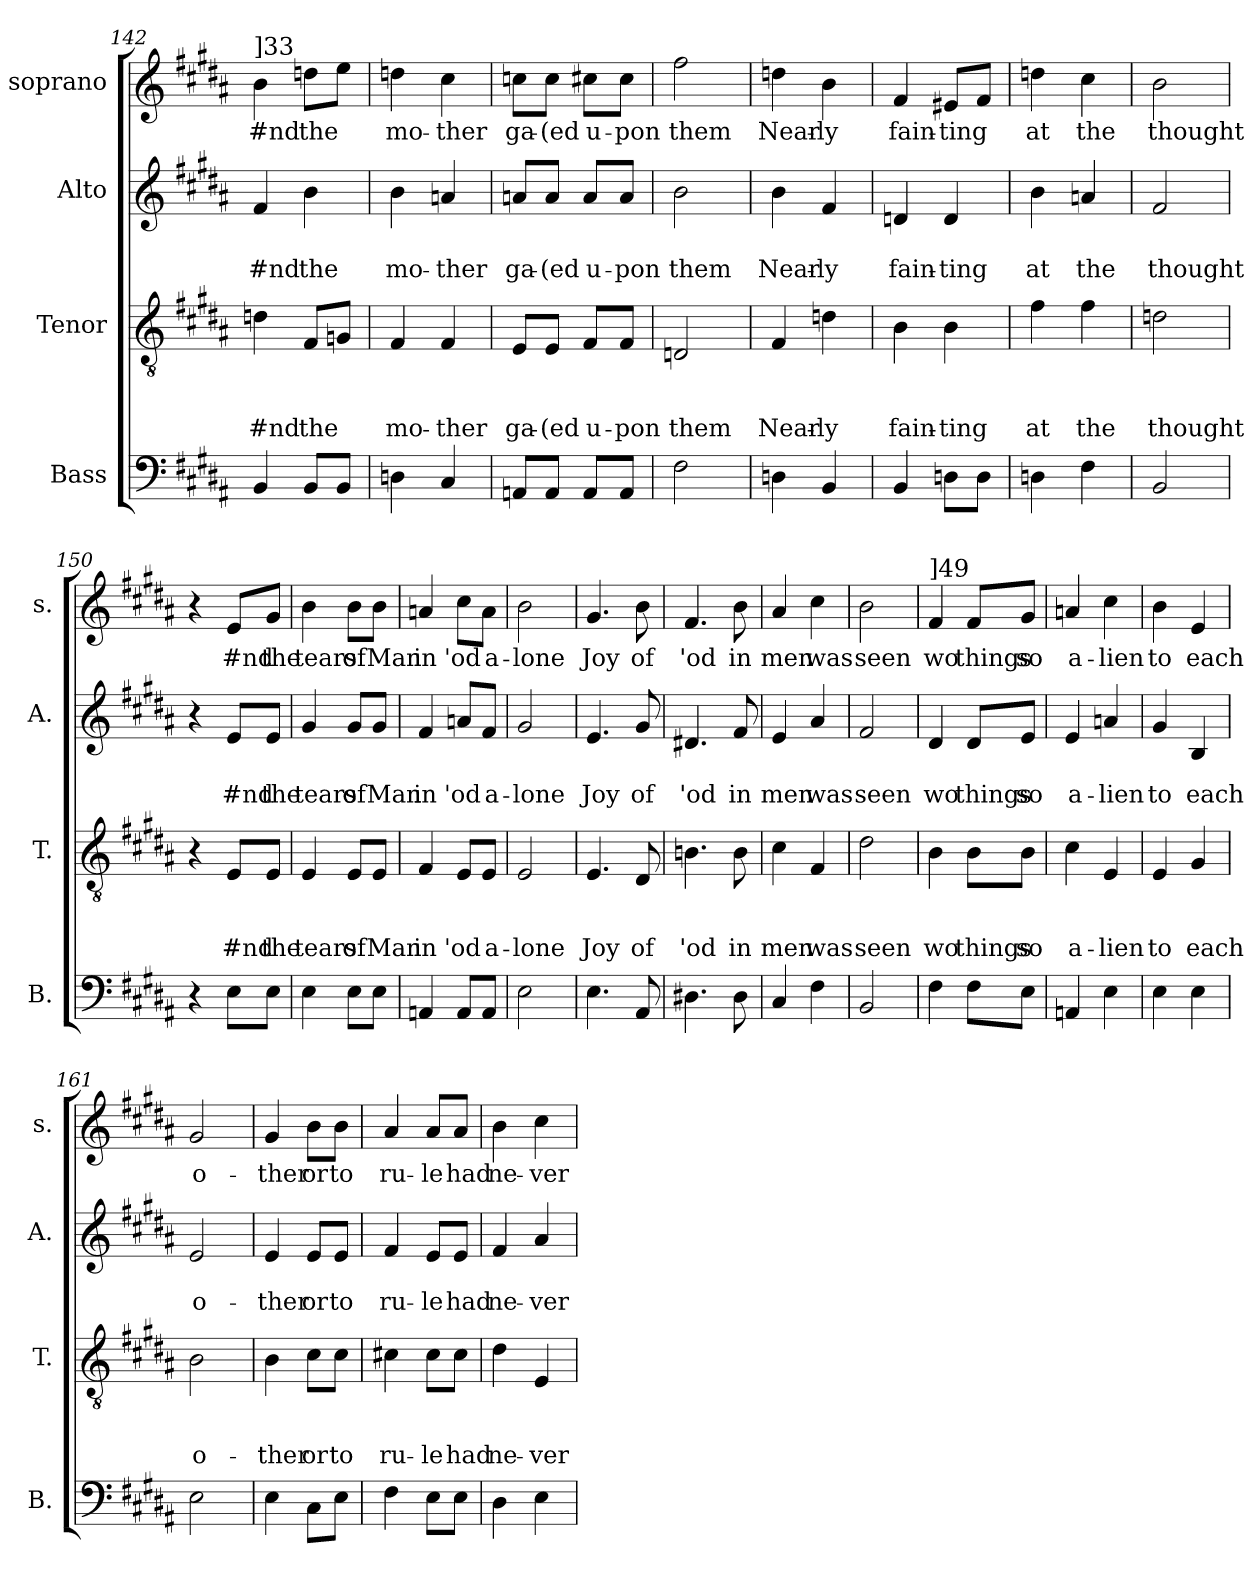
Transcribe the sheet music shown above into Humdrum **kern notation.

**kern	**kern	**text	**text	**text	**kern	**text	**text	**kern	**text
*part4	*part3	*part3	*part3	*part3	*part2	*part2	*part2	*part1	*part1
*staff4	*staff3	*staff3	*staff3	*staff3	*staff2	*staff2	*staff2	*staff1	*staff1
*I"Bass	*I"Tenor	*	*	*	*I"Alto	*	*	*I"soprano	*
*I'B.	*I'T.	*	*	*	*I'A.	*	*	*I's.	*
!!LO:LB:g=z
*clefF4	*clefGv2	*	*	*	*clefG2	*	*	*clefG2	*
*k[f#c#g#d#a#]	*k[f#c#g#d#a#]	*	*	*	*k[f#c#g#d#a#]	*	*	*k[f#c#g#d#a#]	*
*B:	*B:	*	*	*	*B:	*	*	*B:	*
=142	=142	=142	=142	=142	=142	=142	=142	=142	=142
!	!	!	!	!	!	!	!	!LO:TX:a:t=]33	!
!	!	!	!	!LO:LY:b	!	!	!LO:LY:b	!	!LO:LY:b
4BB/	4dn\	.	.	#nd	4f#/	.	#nd	4b\	#nd
!	!	!	!	!LO:LY:b	!	!	!LO:LY:b	!	!LO:LY:b
8BB/L	8F#/L	.	.	the	4b\	.	the	8ddn\L	the
8BB/J	8Gn/J	.	.	.	.	.	.	8ee\J	.
=143	=143	=143	=143	=143	=143	=143	=143	=143	=143
!	!	!	!	!LO:LY:b	!	!	!LO:LY:b	!	!LO:LY:b
4Dn\	4F#/	.	.	mo-	4b\	.	mo-	4ddn\	mo-
!	!	!	!	!LO:LY:b	!	!	!LO:LY:b	!	!LO:LY:b
4C#/	4F#/	.	.	-ther	4an/	.	-ther	4cc#\	-ther
=144	=144	=144	=144	=144	=144	=144	=144	=144	=144
!	!	!	!	!LO:LY:b	!	!	!LO:LY:b	!	!LO:LY:b
8AAn/L	8E/L	.	.	ga-	8an/L	.	ga-	8ccn\L	ga-
!	!	!	!	!LO:LY:b	!	!	!LO:LY:b	!	!LO:LY:b
8AA/J	8E/J	.	.	-(ed	8a/J	.	-(ed	8cc\J	-(ed
!	!	!	!	!LO:LY:b	!	!	!LO:LY:b	!	!LO:LY:b
8AA/L	8F#/L	.	.	u-	8a/L	.	u-	8cc#X\L	u-
!	!	!	!	!LO:LY:b	!	!	!LO:LY:b	!	!LO:LY:b
8AA/J	8F#/J	.	.	-pon	8a/J	.	-pon	8cc#\J	-pon
=145	=145	=145	=145	=145	=145	=145	=145	=145	=145
!	!	!	!	!LO:LY:b	!	!	!LO:LY:b	!	!LO:LY:b
2F#\	2Dn/	.	.	them	2b\	.	them	2ff#\	them
=146	=146	=146	=146	=146	=146	=146	=146	=146	=146
!	!	!	!	!LO:LY:b	!	!	!LO:LY:b	!	!LO:LY:b
4Dn\	4F#/	.	.	Near-	4b\	.	Near-	4ddn\	Near-
!	!	!	!	!LO:LY:b	!	!	!LO:LY:b	!	!LO:LY:b
4BB/	4dn\	.	.	-ly	4f#/	.	-ly	4b\	-ly
=147	=147	=147	=147	=147	=147	=147	=147	=147	=147
!	!	!	!	!LO:LY:b	!	!	!LO:LY:b	!	!LO:LY:b
4BB/	4B\	.	.	fain-	4dn/	.	fain-	4f#/	fain-
!	!	!	!	!LO:LY:b	!	!	!LO:LY:b	!	!LO:LY:b
8Dn\L	4B\	.	.	-ting	4d/	.	-ting	8e#X/L	-ting
8D\J	.	.	.	.	.	.	.	8f#/J	.
=148	=148	=148	=148	=148	=148	=148	=148	=148	=148
!	!	!	!	!LO:LY:b	!	!	!LO:LY:b	!	!LO:LY:b
4Dn\	4f#\	.	.	at	4b\	.	at	4ddn\	at
!	!	!	!	!LO:LY:b	!	!	!LO:LY:b	!	!LO:LY:b
4F#\	4f#\	.	.	the	4an/	.	the	4cc#\	the
=149	=149	=149	=149	=149	=149	=149	=149	=149	=149
!	!	!	!	!LO:LY:b	!	!	!LO:LY:b	!	!LO:LY:b
2BB/	2dn\	.	.	thought	2f#/	.	thought	2b\	thought
!!LO:PB:g=z
=150	=150	=150	=150	=150	=150	=150	=150	=150	=150
4r	4r	.	.	.	4r	.	.	4r	.
!	!	!	!	!LO:LY:b	!	!	!LO:LY:b	!	!LO:LY:b
8E\L	8E/L	.	.	#nd	8e/L	.	#nd	8e/L	#nd
!	!	!	!	!LO:LY:b	!	!	!LO:LY:b	!	!LO:LY:b
8E\J	8E/J	.	.	the	8e/J	.	the	8g#/J	the
=151	=151	=151	=151	=151	=151	=151	=151	=151	=151
!	!	!	!	!LO:LY:b	!	!	!LO:LY:b	!	!LO:LY:b
4E\	4E/	.	.	tears	4g#/	.	tears	4b\	tears
!	!	!	!	!LO:LY:b	!	!	!LO:LY:b	!	!LO:LY:b
8E\L	8E/L	.	.	of	8g#/L	.	of	8b\L	of
!	!	!	!	!LO:LY:b	!	!	!LO:LY:b	!	!LO:LY:b
8E\J	8E/J	.	.	Man	8g#/J	.	Man	8b\J	Man
=152	=152	=152	=152	=152	=152	=152	=152	=152	=152
!	!	!	!	!LO:LY:b	!	!	!LO:LY:b	!	!LO:LY:b
4AAn/	4F#/	.	.	in	4f#/	.	in	4an/	in
!	!	!	!	!LO:LY:b	!	!	!LO:LY:b	!	!LO:LY:b
8AA/L	8E/L	.	.	'od	8an/L	.	'od	8cc#\L	'od
!	!	!	!	!LO:LY:b	!	!	!LO:LY:b	!	!LO:LY:b
8AA/J	8E/J	.	.	a-	8f#/J	.	a-	8a\J	a-
=153	=153	=153	=153	=153	=153	=153	=153	=153	=153
!	!	!	!	!LO:LY:b	!	!	!LO:LY:b	!	!LO:LY:b
2E\	2E/	.	.	-lone	2g#/	.	-lone	2b\	-lone
=154	=154	=154	=154	=154	=154	=154	=154	=154	=154
!	!	!	!	!LO:LY:b	!	!	!LO:LY:b	!	!LO:LY:b
4.E\	4.E/	.	.	Joy	4.e/	.	Joy	4.g#/	Joy
!	!	!	!	!LO:LY:b	!	!	!LO:LY:b	!	!LO:LY:b
8AA#/	8D#/	.	.	of	8g#/	.	of	8b\	of
=155	=155	=155	=155	=155	=155	=155	=155	=155	=155
!	!	!	!	!LO:LY:b	!	!	!LO:LY:b	!	!LO:LY:b
4.D#X\	4.Bn\	.	.	'od	4.d#X/	.	'od	4.f#/	'od
!	!	!	!	!LO:LY:b	!	!	!LO:LY:b	!	!LO:LY:b
8D#\	8B\	.	.	in	8f#/	.	in	8b\	in
=156	=156	=156	=156	=156	=156	=156	=156	=156	=156
!	!	!	!	!LO:LY:b	!	!	!LO:LY:b	!	!LO:LY:b
4C#/	4c#\	.	.	men	4e/	.	men	4a#/	men
!	!	!	!	!LO:LY:b	!	!	!LO:LY:b	!	!LO:LY:b
4F#\	4F#/	.	.	was	4a#/	.	was	4cc#\	was
=157	=157	=157	=157	=157	=157	=157	=157	=157	=157
!	!	!	!	!LO:LY:b	!	!	!LO:LY:b	!	!LO:LY:b
2BB/	2d#\	.	.	seen	2f#/	.	seen	2b\	seen
!!LO:LB:g=z
=158	=158	=158	=158	=158	=158	=158	=158	=158	=158
!	!	!	!	!	!	!	!	!LO:TX:a:t=]49	!
!	!	!	!	!LO:LY:b	!	!	!LO:LY:b	!	!LO:LY:b
4F#\	4B\	.	.	wo	4d#/	.	wo	4f#/	wo
!	!	!	!	!LO:LY:b	!	!	!LO:LY:b	!	!LO:LY:b
8F#\L	8B\L	.	.	things	8d#/L	.	things	8f#/L	things
!	!	!	!	!LO:LY:b	!	!	!LO:LY:b	!	!LO:LY:b
8E\J	8B\J	.	.	so	8e/J	.	so	8g#/J	so
=159	=159	=159	=159	=159	=159	=159	=159	=159	=159
!	!	!	!	!LO:LY:b	!	!	!LO:LY:b	!	!LO:LY:b
4AAn/	4c#\	.	.	a-	4e/	.	a-	4an/	a-
!	!	!	!	!LO:LY:b	!	!	!LO:LY:b	!	!LO:LY:b
4E\	4E/	.	.	-lien	4an/	.	-lien	4cc#\	-lien
=160	=160	=160	=160	=160	=160	=160	=160	=160	=160
!	!	!	!	!LO:LY:b	!	!	!LO:LY:b	!	!LO:LY:b
4E\	4E/	.	.	to	4g#/	.	to	4b\	to
!	!	!	!	!LO:LY:b	!	!	!LO:LY:b	!	!LO:LY:b
4E\	4G#/	.	.	each	4B/	.	each	4e/	each
=161	=161	=161	=161	=161	=161	=161	=161	=161	=161
!	!	!	!	!LO:LY:b	!	!	!LO:LY:b	!	!LO:LY:b
2E\	2B\	.	.	o-	2e/	.	o-	2g#/	o-
=162	=162	=162	=162	=162	=162	=162	=162	=162	=162
!	!	!	!	!LO:LY:b	!	!	!LO:LY:b	!	!LO:LY:b
4E\	4B\	.	.	-ther	4e/	.	-ther	4g#/	-ther
!	!	!	!	!LO:LY:b	!	!	!LO:LY:b	!	!LO:LY:b
8C#\L	8c#\L	.	.	or	8e/L	.	or	8b\L	or
!	!	!	!	!LO:LY:b	!	!	!LO:LY:b	!	!LO:LY:b
8E\J	8c#\J	.	.	to	8e/J	.	to	8b\J	to
=163	=163	=163	=163	=163	=163	=163	=163	=163	=163
!	!	!	!	!LO:LY:b	!	!	!LO:LY:b	!	!LO:LY:b
4F#\	4c#X\	.	.	ru-	4f#/	.	ru-	4a#/	ru-
!	!	!	!	!LO:LY:b	!	!	!LO:LY:b	!	!LO:LY:b
8E\L	8c#\L	.	.	-le	8e/L	.	-le	8a#/L	-le
!	!	!	!	!LO:LY:b	!	!	!LO:LY:b	!	!LO:LY:b
8E\J	8c#\J	.	.	had	8e/J	.	had	8a#/J	had
=164	=164	=164	=164	=164	=164	=164	=164	=164	=164
!	!	!	!	!LO:LY:b	!	!	!LO:LY:b	!	!LO:LY:b
4D#\	4d#\	.	.	ne-	4f#/	.	ne-	4b\	ne-
!	!	!	!	!LO:LY:b	!	!	!LO:LY:b	!	!LO:LY:b
4E\	4E/	.	.	-ver	4a#/	.	-ver	4cc#\	-ver
=	=	=	=	=	=	=	=	=	=
*-	*-	*-	*-	*-	*-	*-	*-	*-	*-
